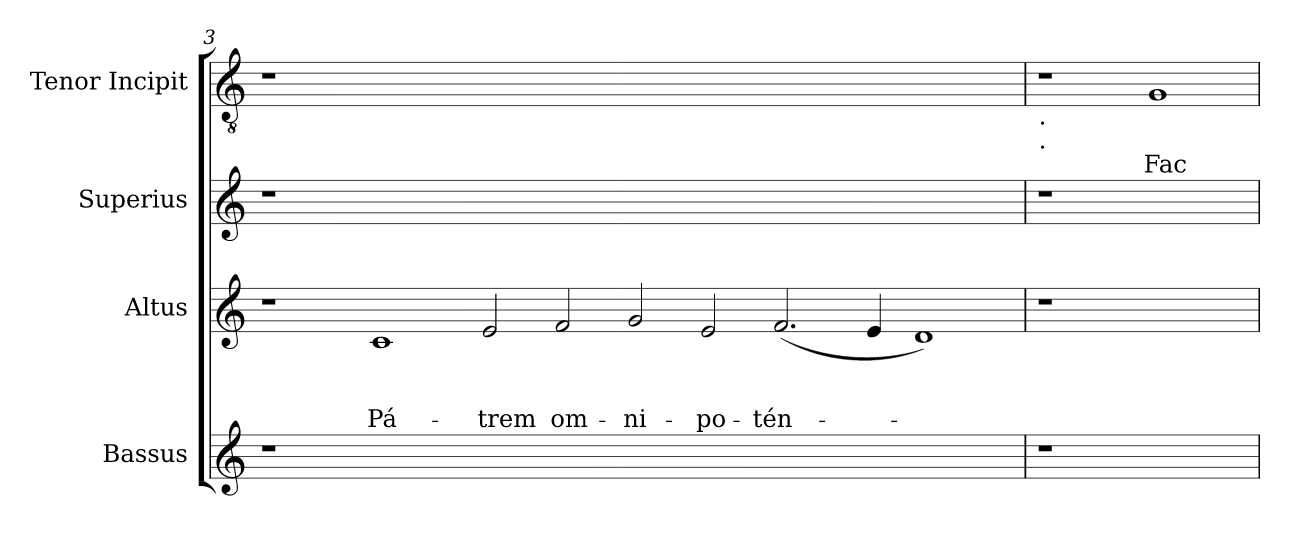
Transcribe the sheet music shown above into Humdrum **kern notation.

**kern	**kern	**text	**text	**text	**kern	**kern	**text
*part4	*part3	*part3	*part3	*part3	*part2	*part1	*part1
*staff4	*staff3	*staff3	*staff3	*staff3	*staff2	*staff1	*staff1
*I"Bassus	*I"Altus	*	*	*	*I"Superius	*I"Tenor Incipit	*
*	*	*	*	*	*	*I'Tenor	*
!!LO:LB:g=z
*clefG2	*clefG2	*	*	*	*clefG2	*clefGv2	*
*k[]	*k[]	*	*	*	*k[]	*k[]	*
*C:	*C:	*	*	*	*C:	*C:	*
=3	=3	=3	=3	=3	=3	=3	=3
1r	1r	.	.	.	1r	1r	.
!	!	!	!	!LO:LY:b	!	!	!
00ryy	1c	.	.	Pá-	00ryy	00ryy	.
!	!	!	!	!LO:LY:b	!	!	!
.	2e/	.	.	-trem	.	.	.
!	!	!	!	!LO:LY:b	!	!	!
.	2f/	.	.	om-	.	.	.
!	!	!	!	!LO:LY:b	!	!	!
.	2g/	.	.	-ni-	.	.	.
!	!	!	!	!LO:LY:b	!	!	!
.	2e/	.	.	-po-	.	.	.
!	!	!	!	!LO:LY:b	!	!	!
.	(<2.f/	.	.	-tén-	.	.	.
.	4e/	.	.	.	.	.	.
1ryy	1d)	.	.	.	1ryy	1ryy	.
!!LO:LB:g=z
=4	=4	=4	=4	=4	=4	=4	=4
!	!	!	!	!	!	!LO:TX:b:t=.	!
!	!	!	!	!	!	!LO:TX:b:t=.	!
1r	1r	.	.	.	1r	1r	.
!	!	!	!	!	!	!	!LO:LY:b
1ryy	1ryy	.	.	.	1ryy	1G	-Fac-
=	=	=	=	=	=	=	=
*-	*-	*-	*-	*-	*-	*-	*-
